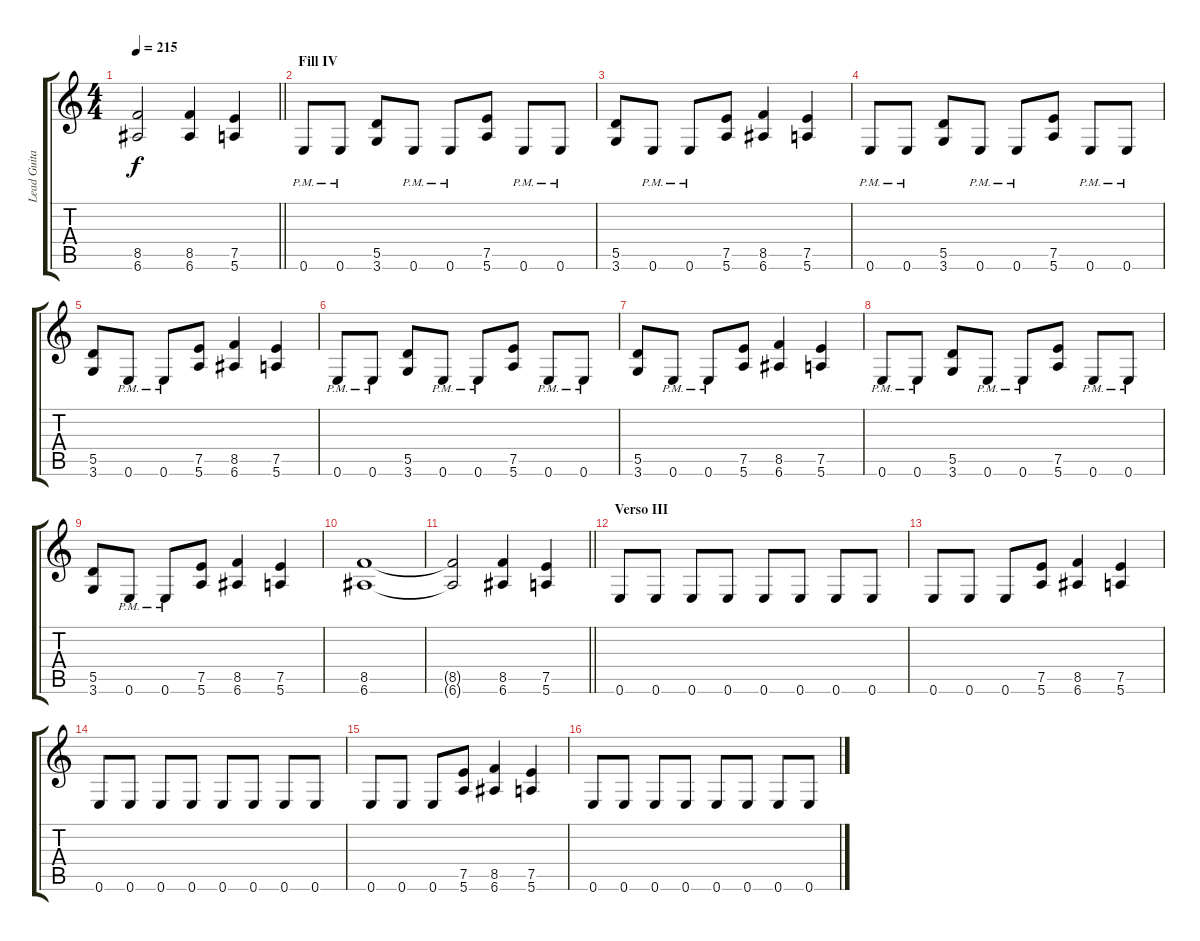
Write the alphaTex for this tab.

\track ("Lead Guitar" "Lead Guita") {instrument distortionguitar}
\staff {score tabs}
\tuning (E4 B3 G3 D3 A2 E2) {hide}
\ts (4 4)
\tempo 215
\clef g2
\barLineRight lightlight
\ks c
(8.5{t} 6.6{t}).2{dy f} (8.5 6.6).4 (7.5 5.6).4 |
\section ("" "Fill IV")
0.6{pm}.8 0.6{pm}.8 (5.5 3.6).8 0.6{pm}.8 0.6{pm}.8 (7.5 5.6).8 0.6{pm}.8 0.6{pm}.8 |
(5.5 3.6).8 0.6{pm}.8 0.6{pm}.8 (7.5 5.6).8 (8.5 6.6).4 (7.5 5.6).4 |
0.6{pm}.8 0.6{pm}.8 (5.5 3.6).8 0.6{pm}.8 0.6{pm}.8 (7.5 5.6).8 0.6{pm}.8 0.6{pm}.8 |
(5.5 3.6).8 0.6{pm}.8 0.6{pm}.8 (7.5 5.6).8 (8.5 6.6).4 (7.5 5.6).4 |
0.6{pm}.8 0.6{pm}.8 (5.5 3.6).8 0.6{pm}.8 0.6{pm}.8 (7.5 5.6).8 0.6{pm}.8 0.6{pm}.8 |
(5.5 3.6).8 0.6{pm}.8 0.6{pm}.8 (7.5 5.6).8 (8.5 6.6).4 (7.5 5.6).4 |
0.6{pm}.8 0.6{pm}.8 (5.5 3.6).8 0.6{pm}.8 0.6{pm}.8 (7.5 5.6).8 0.6{pm}.8 0.6{pm}.8 |
(5.5 3.6).8 0.6{pm}.8 0.6{pm}.8 (7.5 5.6).8 (8.5 6.6).4 (7.5 5.6).4 |
(8.5 6.6).1 |
\barLineRight lightlight
(8.5{t} 6.6{t}).2 (8.5 6.6).4 (7.5 5.6).4 |
\section ("" "Verso III")
0.6.8 0.6.8 0.6.8 0.6.8 0.6.8 0.6.8 0.6.8 0.6.8 |
0.6.8 0.6.8 0.6.8 (7.5 5.6).8 (8.5 6.6).4 (7.5 5.6).4 |
0.6.8 0.6.8 0.6.8 0.6.8 0.6.8 0.6.8 0.6.8 0.6.8 |
0.6.8 0.6.8 0.6.8 (7.5 5.6).8 (8.5 6.6).4 (7.5 5.6).4 |
0.6.8 0.6.8 0.6.8 0.6.8 0.6.8 0.6.8 0.6.8 0.6.8
